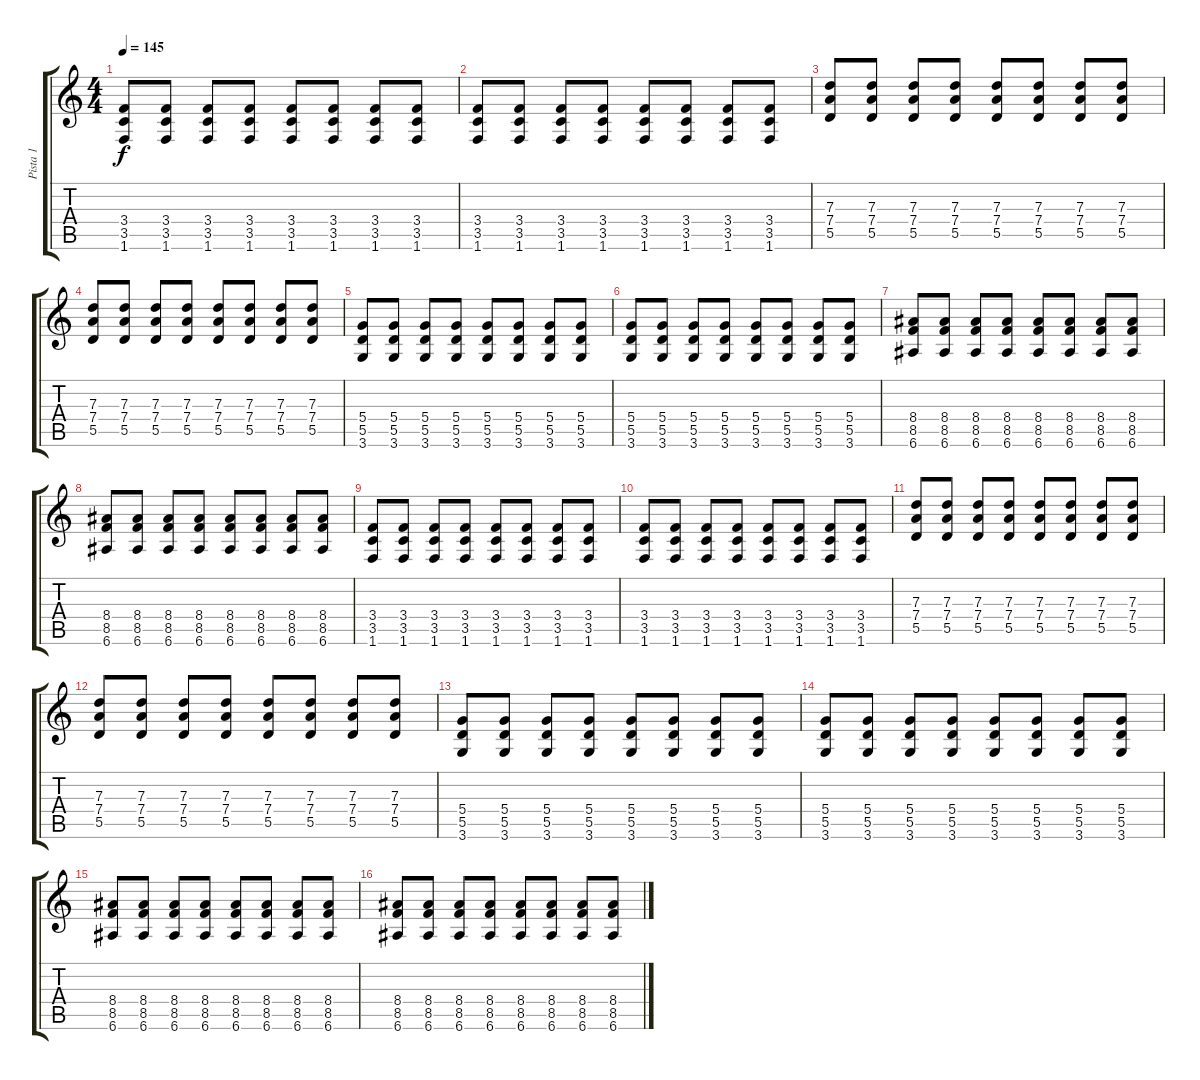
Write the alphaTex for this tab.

\track ("Pista 1" "Pista 1") {instrument distortionguitar}
\staff {score tabs}
\tuning (E4 B3 G3 D3 A2 E2) {hide}
\ts (4 4)
\tempo 145
\clef g2
\ks c
(3.4 3.5 1.6).8{dy f} (3.4 3.5 1.6).8 (3.4 3.5 1.6).8 (3.4 3.5 1.6).8 (3.4 3.5 1.6).8 (3.4 3.5 1.6).8 (3.4 3.5 1.6).8 (3.4 3.5 1.6).8 |
(3.4 3.5 1.6).8 (3.4 3.5 1.6).8 (3.4 3.5 1.6).8 (3.4 3.5 1.6).8 (3.4 3.5 1.6).8 (3.4 3.5 1.6).8 (3.4 3.5 1.6).8 (3.4 3.5 1.6).8 |
(7.3 7.4 5.5).8 (7.3 7.4 5.5).8 (7.3 7.4 5.5).8 (7.3 7.4 5.5).8 (7.3 7.4 5.5).8 (7.3 7.4 5.5).8 (7.3 7.4 5.5).8 (7.3 7.4 5.5).8 |
(7.3 7.4 5.5).8 (7.3 7.4 5.5).8 (7.3 7.4 5.5).8 (7.3 7.4 5.5).8 (7.3 7.4 5.5).8 (7.3 7.4 5.5).8 (7.3 7.4 5.5).8 (7.3 7.4 5.5).8 |
(5.4 5.5 3.6).8 (5.4 5.5 3.6).8 (5.4 5.5 3.6).8 (5.4 5.5 3.6).8 (5.4 5.5 3.6).8 (5.4 5.5 3.6).8 (5.4 5.5 3.6).8 (5.4 5.5 3.6).8 |
(5.4 5.5 3.6).8 (5.4 5.5 3.6).8 (5.4 5.5 3.6).8 (5.4 5.5 3.6).8 (5.4 5.5 3.6).8 (5.4 5.5 3.6).8 (5.4 5.5 3.6).8 (5.4 5.5 3.6).8 |
(8.4 8.5 6.6).8 (8.4 8.5 6.6).8 (8.4 8.5 6.6).8 (8.4 8.5 6.6).8 (8.4 8.5 6.6).8 (8.4 8.5 6.6).8 (8.4 8.5 6.6).8 (8.4 8.5 6.6).8 |
(8.4 8.5 6.6).8 (8.4 8.5 6.6).8 (8.4 8.5 6.6).8 (8.4 8.5 6.6).8 (8.4 8.5 6.6).8 (8.4 8.5 6.6).8 (8.4 8.5 6.6).8 (8.4 8.5 6.6).8 |
(3.4 3.5 1.6).8 (3.4 3.5 1.6).8 (3.4 3.5 1.6).8 (3.4 3.5 1.6).8 (3.4 3.5 1.6).8 (3.4 3.5 1.6).8 (3.4 3.5 1.6).8 (3.4 3.5 1.6).8 |
(3.4 3.5 1.6).8 (3.4 3.5 1.6).8 (3.4 3.5 1.6).8 (3.4 3.5 1.6).8 (3.4 3.5 1.6).8 (3.4 3.5 1.6).8 (3.4 3.5 1.6).8 (3.4 3.5 1.6).8 |
(7.3 7.4 5.5).8 (7.3 7.4 5.5).8 (7.3 7.4 5.5).8 (7.3 7.4 5.5).8 (7.3 7.4 5.5).8 (7.3 7.4 5.5).8 (7.3 7.4 5.5).8 (7.3 7.4 5.5).8 |
(7.3 7.4 5.5).8 (7.3 7.4 5.5).8 (7.3 7.4 5.5).8 (7.3 7.4 5.5).8 (7.3 7.4 5.5).8 (7.3 7.4 5.5).8 (7.3 7.4 5.5).8 (7.3 7.4 5.5).8 |
(5.4 5.5 3.6).8 (5.4 5.5 3.6).8 (5.4 5.5 3.6).8 (5.4 5.5 3.6).8 (5.4 5.5 3.6).8 (5.4 5.5 3.6).8 (5.4 5.5 3.6).8 (5.4 5.5 3.6).8 |
(5.4 5.5 3.6).8 (5.4 5.5 3.6).8 (5.4 5.5 3.6).8 (5.4 5.5 3.6).8 (5.4 5.5 3.6).8 (5.4 5.5 3.6).8 (5.4 5.5 3.6).8 (5.4 5.5 3.6).8 |
(8.4 8.5 6.6).8 (8.4 8.5 6.6).8 (8.4 8.5 6.6).8 (8.4 8.5 6.6).8 (8.4 8.5 6.6).8 (8.4 8.5 6.6).8 (8.4 8.5 6.6).8 (8.4 8.5 6.6).8 |
(8.4 8.5 6.6).8 (8.4 8.5 6.6).8 (8.4 8.5 6.6).8 (8.4 8.5 6.6).8 (8.4 8.5 6.6).8 (8.4 8.5 6.6).8 (8.4 8.5 6.6).8 (8.4 8.5 6.6).8
